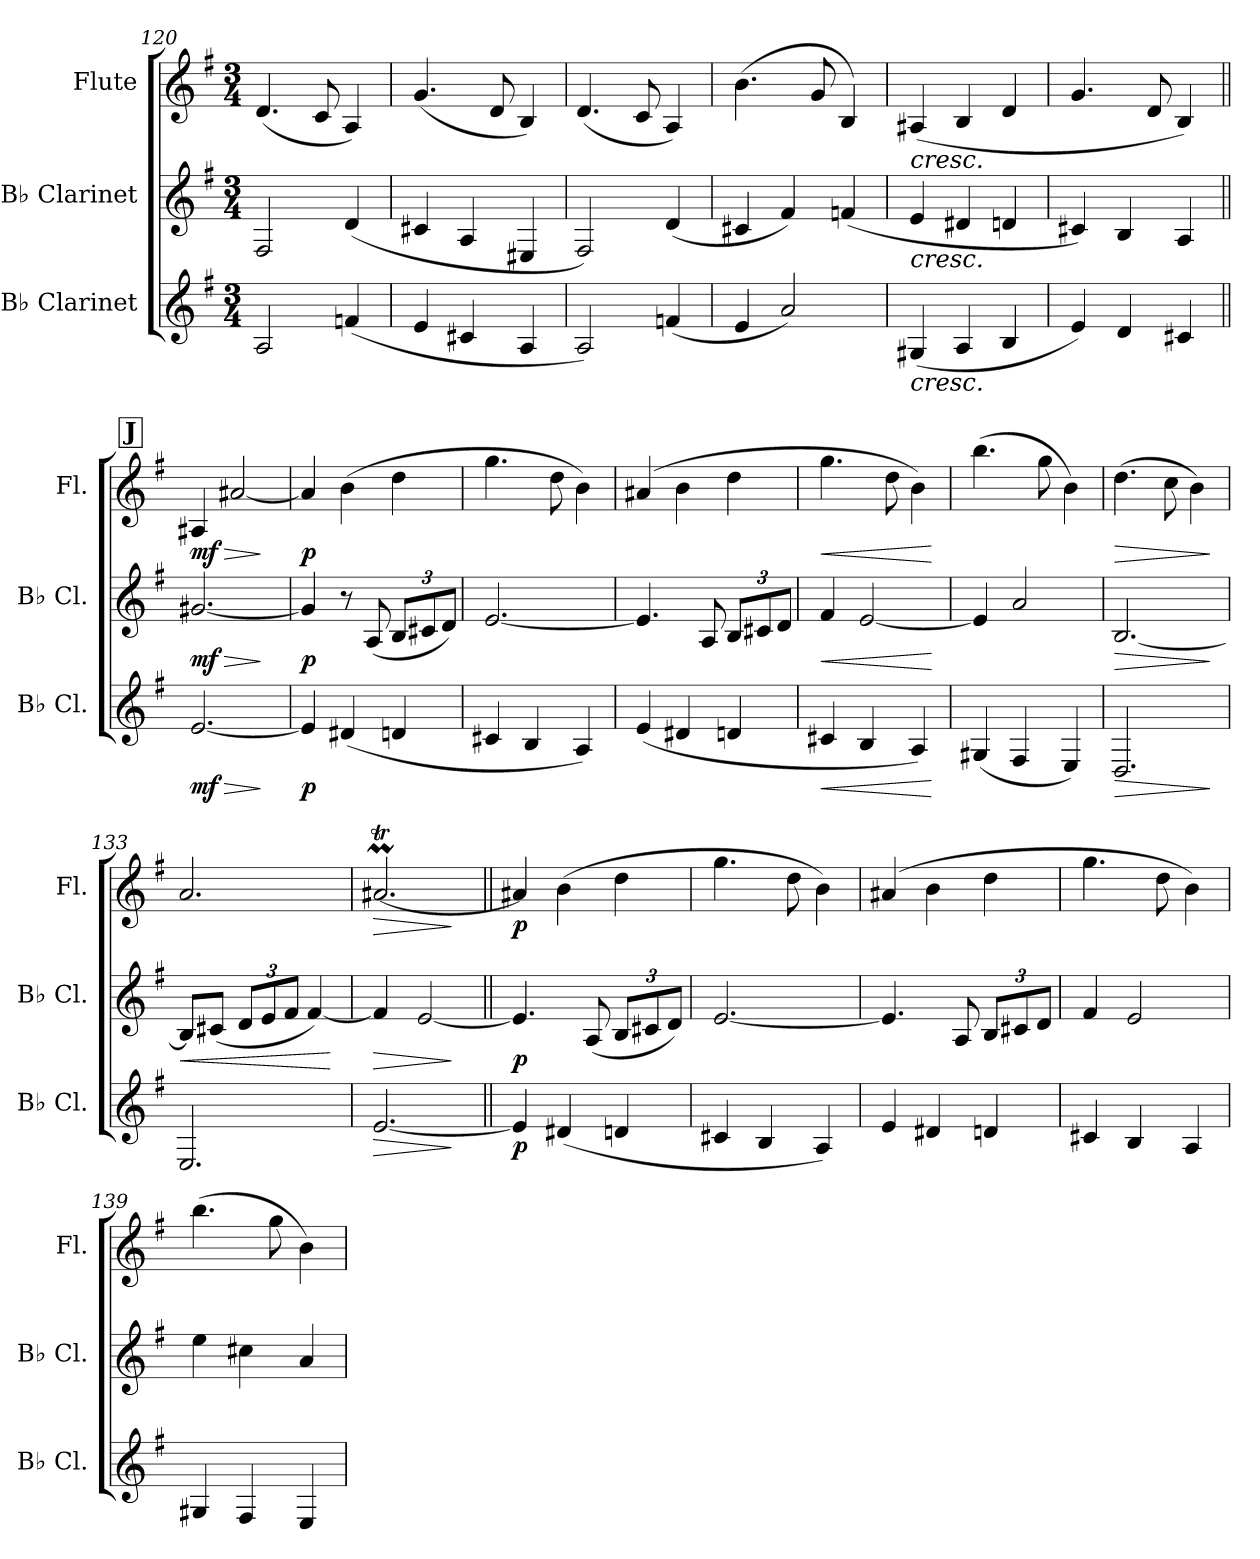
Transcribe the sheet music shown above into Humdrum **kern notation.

**kern	**dynam	**kern	**dynam	**kern	**dynam
*part3	*part3	*part2	*part2	*part1	*part1
*staff3	*staff3	*staff2	*staff2	*staff1	*staff1
*I"B♭ Clarinet	*	*I"B♭ Clarinet	*	*I"Flute	*
*I'B♭ Cl.	*	*I'B♭ Cl.	*	*I'Fl.	*
*clefG2	*	*clefG2	*	*clefG2	*
*ITrd1c2	*	*ITrd1c2	*	*	*
*k[b-]	*	*k[b-]	*	*k[f#]	*
*M3/4	*	*M3/4	*	*M3/4	*
=120	=120	=120	=120	=120	=120
2G/	.	2E/	.	(<4.d/	.
.	.	.	.	8c/	.
(>4e-X/	.	(>4c/	.	4A/)	.
=121	=121	=121	=121	=121	=121
4d/	.	4Bn/	.	(<4.g/	.
4Bn/	.	4G/	.	.	.
.	.	.	.	8d/	.
4G/	.	4D#X/	.	4B/)	.
=122	=122	=122	=122	=122	=122
2G/)	.	2E/)	.	(<4.d/	.
.	.	.	.	8c/	.
(<4e-X/	.	(<4c/	.	4A/)	.
=123	=123	=123	=123	=123	=123
4d/	.	4Bn/	.	(>4.b\	.
2g/)	.	4e/)	.	.	.
.	.	.	.	8g/	.
.	.	(>4e-X/	.	4B/)	.
!!LO:LB:g=z
=124	=124	=124	=124	=124	=124
!	!	!	!	!LO:TX:b:i:t=cresc.	!
!	!	!LO:TX:b:i:t=cresc.	!	!	!
!LO:TX:b:i:t=cresc.	!	!	!	!	!
(<4F#X/	.	4d/	.	(>4A#X/	.
4G/	.	4c#X/	.	4B/	.
4A/	.	4cn/	.	4d/	.
=125	=125	=125	=125	=125	=125
4d/)	.	4Bn/)	.	4.g/	.
4c/	.	4A/	.	.	.
.	.	.	.	8d/	.
4Bn/	.	4G/	.	4B/)	.
!!LO:REH:place=s1:a:B:fs=14:t=J
=126||	=126||	=126||	=126||	=126||	=126||
!	!LO:HP:b	!	!LO:HP:b	!	!LO:HP:b
!	!LO:DY:n=1:b	!	!LO:DY:n=1:b	!	!LO:DY:n=1:b
[2.d/	> mf	[2.f#X/	> mf	4A#X/	> mf
.	.	.	.	[2a#X/	.
.	]	.	]	.	]
=127	=127	=127	=127	=127	=127
!	!LO:DY:b	!	!LO:DY:b	!	!LO:DY:b
4d/]	p	4f#/]	p	4a#/]	p
(>4c#X/	.	8r	.	(>4b\	.
.	.	(<8G/	.	.	.
*	*	*Xbrackettup	*	*	*
4cn/	.	12A/L	.	4dd\	.
.	.	12Bn/	.	.	.
.	.	12c/J)	.	.	.
=128	=128	=128	=128	=128	=128
4Bn/	.	[2.d/	.	4.gg\	.
4A/	.	.	.	.	.
.	.	.	.	8dd\	.
4G/)	.	.	.	4b\)	.
=129	=129	=129	=129	=129	=129
(>4d/	.	4.d/]	.	(>4a#X/	.
4c#X/	.	.	.	4b\	.
.	.	8G/	.	.	.
4cn/	.	12A/L	.	4dd\	.
.	.	12Bn/	.	.	.
.	.	12c/J	.	.	.
=130	=130	=130	=130	=130	=130
!	!LO:HP:b	!	!LO:HP:b	!	!LO:HP:b
4Bn/	<	4e/	<	4.gg\	<
4A/	.	[2d/	.	.	.
.	.	.	.	8dd\	.
4G/)	.	.	.	4b\)	.
.	[	.	[	.	[
!!LO:LB:g=z
=131	=131	=131	=131	=131	=131
(<4F#X/	.	4d/]	.	(>4.bb\	.
4E/	.	2g/	.	.	.
.	.	.	.	8gg\	.
4D/)	.	.	.	4b\)	.
=132	=132	=132	=132	=132	=132
!	!LO:HP:b	!	!LO:HP:b	!	!LO:HP:b
2.C/	>	[2.A/	>	(>4.dd\	>
.	.	.	.	8cc\	.
.	.	.	.	4b\)	.
.	]	.	]	.	]
=133	=133	=133	=133	=133	=133
!	!	!	!LO:HP:b	!	!
2.D/	.	8A/L]	<	2.a/	.
.	.	(<8Bn/J	.	.	.
.	.	12c/L	.	.	.
.	.	12d/	.	.	.
.	.	12e/J	.	.	.
.	.	[4e/)	.	.	.
.	.	.	[	.	.
=134	=134	=134	=134	=134	=134
!	!LO:HP:b	!	!LO:HP:b	!	!LO:HP:b
[2.d/	>	4e/]	>	[2.a#Xtm/	>
.	.	[2d/	.	.	.
.	]	.	]	.	]
=135||	=135||	=135||	=135||	=135||	=135||
!	!LO:DY:b	!	!LO:DY:b	!	!LO:DY:b
4d/]	p	4.d/]	p	4a#X/]	p
(>4c#X/	.	.	.	(>4b\	.
.	.	(<8G/	.	.	.
4cn/	.	12A/L	.	4dd\	.
.	.	12Bn/	.	.	.
.	.	12c/J)	.	.	.
=136	=136	=136	=136	=136	=136
4Bn/	.	[2.d/	.	4.gg\	.
4A/	.	.	.	.	.
.	.	.	.	8dd\	.
4G/)	.	.	.	4b\)	.
=137	=137	=137	=137	=137	=137
4d/	.	4.d/]	.	(>4a#X/	.
4c#X/	.	.	.	4b\	.
.	.	8G/	.	.	.
4cn/	.	12A/L	.	4dd\	.
.	.	12Bn/	.	.	.
.	.	12c/J	.	.	.
!!LO:PB:g=z
=138	=138	=138	=138	=138	=138
4Bn/	.	4e/	.	4.gg\	.
4A/	.	2d/	.	.	.
.	.	.	.	8dd\	.
4G/	.	.	.	4b\)	.
=139	=139	=139	=139	=139	=139
4F#X/	.	4dd\	.	(>4.bb\	.
4E/	.	4bn\	.	.	.
.	.	.	.	8gg\	.
4D/	.	4g/	.	4b\)	.
=	=	=	=	=	=
*-	*-	*-	*-	*-	*-
